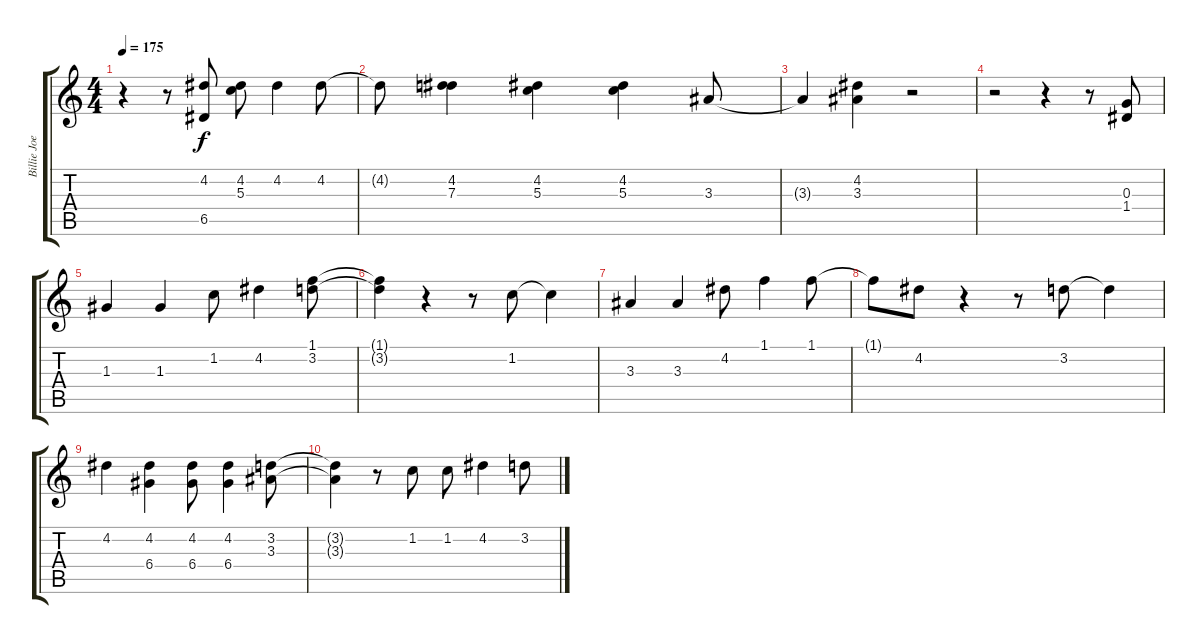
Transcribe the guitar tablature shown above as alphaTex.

\track ("Billie Joe Armstrong - Vox" "Billie Joe") {instrument distortionguitar}
\staff {score tabs}
\tuning (E4 B3 G3 D3 A2 E2) {hide}
\ts (4 4)
\tempo 175
\clef g2
\ks c
r.4{dy f} r.8 (4.2 6.5).8 (4.2 5.3).8 4.2.4 4.2.8 |
4.2{t}.8 (4.2 7.3).4 (4.2 5.3).4 (4.2 5.3).4 3.3.8 |
3.3{t}.4 (4.2 3.3).4 r.2 |
r.2 r.4 r.8 (0.3 1.4).8 |
1.3.4 1.3.4 1.2.8 4.2.4 (1.1 3.2).8 |
(1.1{t} 3.2{t}).4 r.4 r.8 1.2.8 1.2{t}.4 |
3.3.4 3.3.4 4.2.8 1.1.4 1.1.8 |
1.1{t}.8 4.2.8 r.4 r.8 3.2.8 3.2{t}.4 |
4.2.4 (4.2 6.4).4 (4.2 6.4).8 (4.2 6.4).4 (3.2 3.3).8 |
(3.2{t} 3.3{t}).4 r.8 1.2.8 1.2.8 4.2.4 3.2.8
